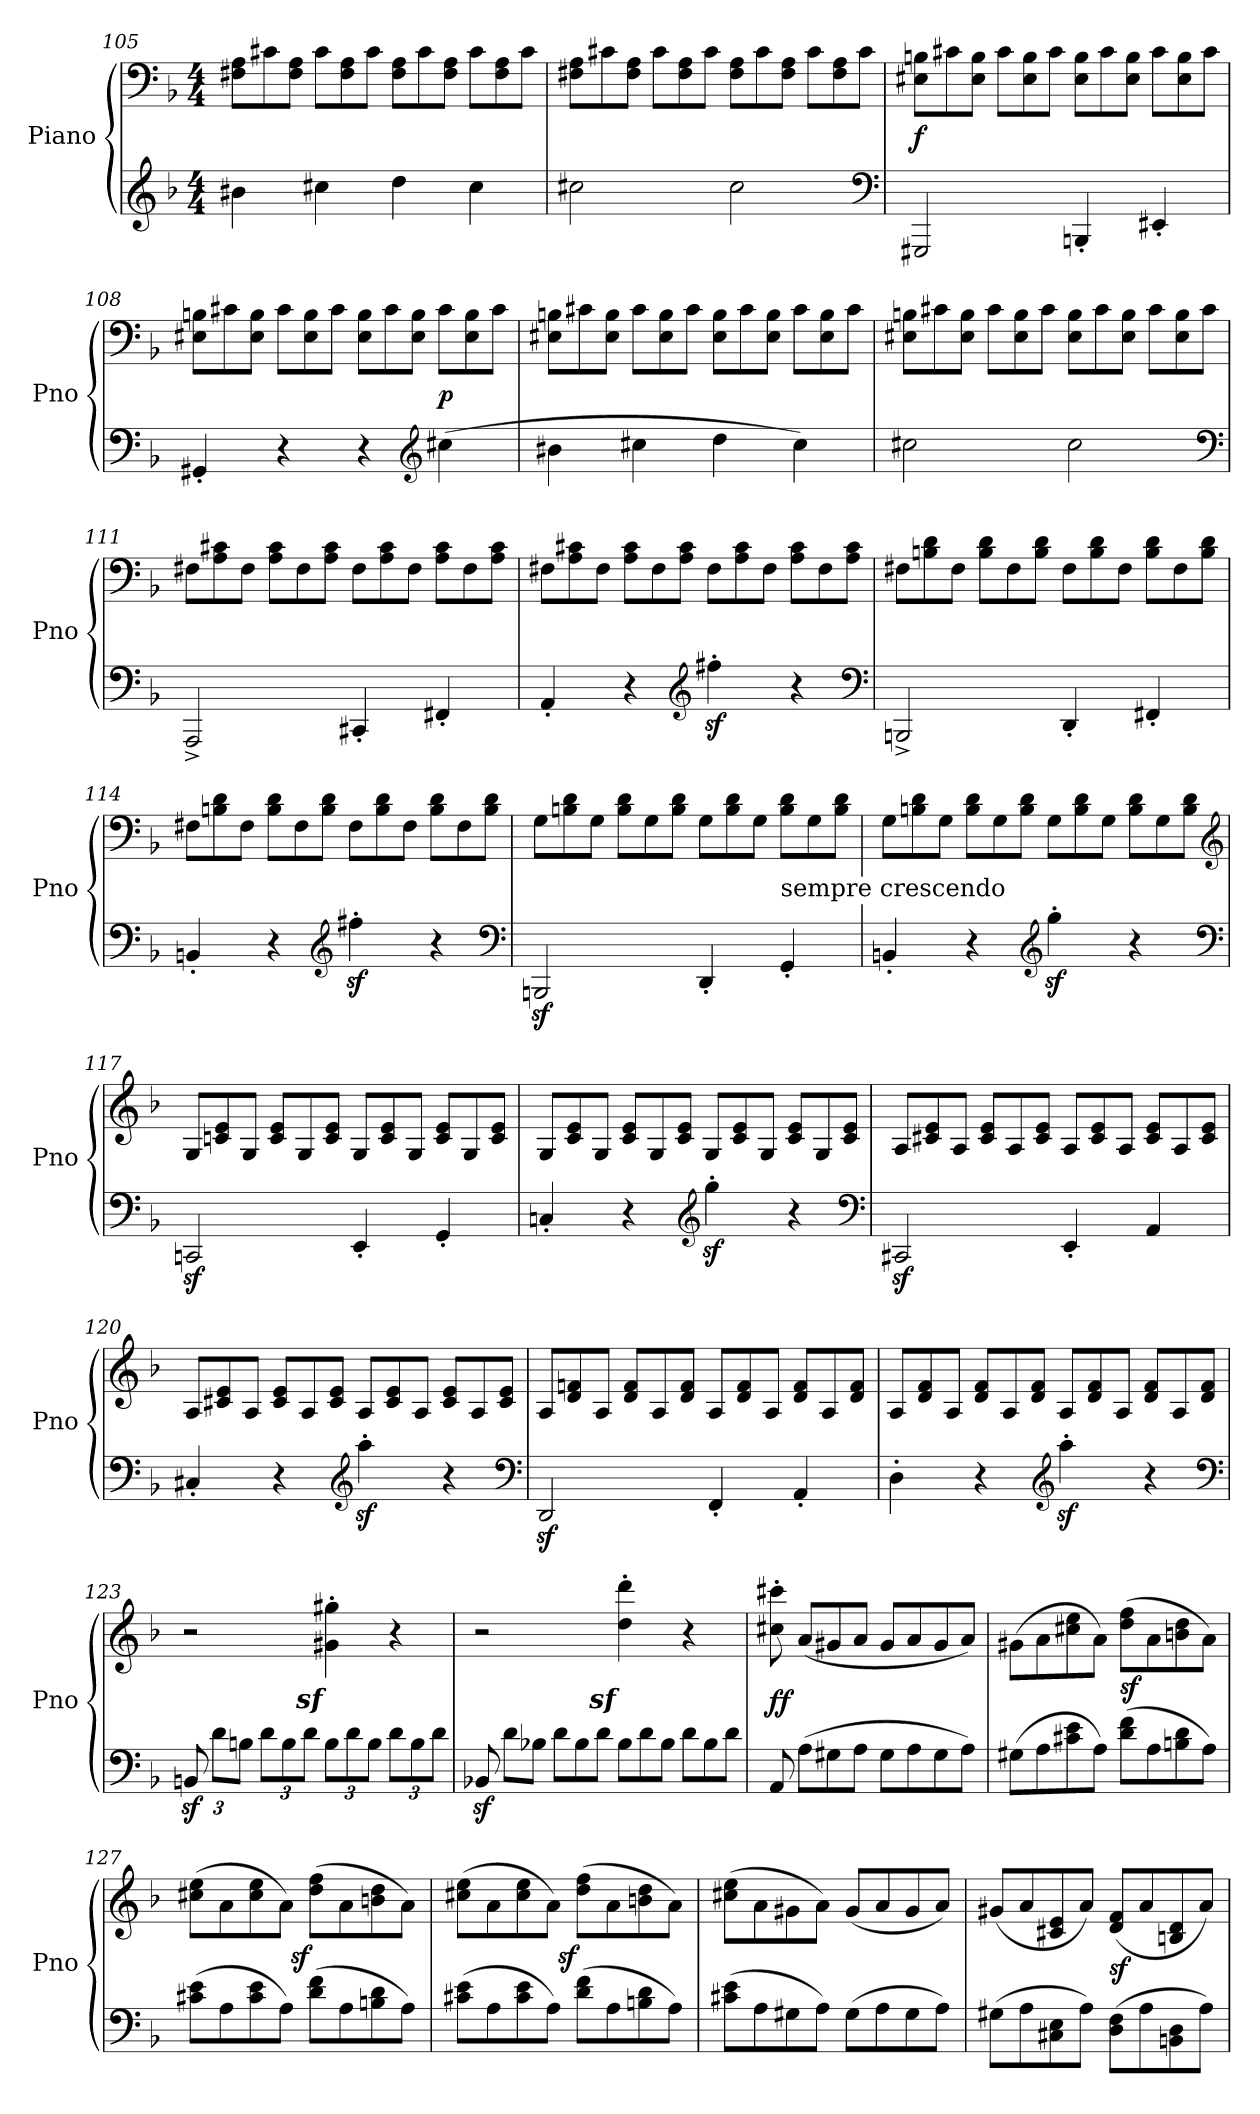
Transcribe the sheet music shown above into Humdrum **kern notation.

**kern	**kern	**dynam
*part1	*part1	*part1
*staff2	*staff1	*staff1/2
*I"Piano	*	*
*I'Pno	*	*
*clefG2	*clefF4	*
*k[b-]	*k[b-]	*
*d:	*d:	*
*M4/4	*M4/4	*
*	*Xtuplet	*
=105	=105	=105
4b#X	12F#X 12AL	.
.	12c#X	.
.	12F# 12AJ	.
4cc#X	12c#L	.
.	12F# 12A	.
.	12c#J	.
4dd	12F# 12AL	.
.	12c#	.
.	12F# 12AJ	.
4cc#	12c#L	.
.	12F# 12A	.
.	12c#J	.
=106	=106	=106
2cc#X	12F#X 12AL	.
.	12c#X	.
.	12F# 12AJ	.
.	12c#L	.
.	12F# 12A	.
.	12c#J	.
2cc#	12F# 12AL	.
.	12c#	.
.	12F# 12AJ	.
.	12c#L	.
.	12F# 12A	.
.	12c#J	.
*clefF4	*	*
=107	=107	=107
2GGG#X	12E#X 12BnL	f
.	12c#X	.
.	12E# 12BJ	.
.	12c#L	.
.	12E# 12B	.
.	12c#J	.
4BBBn'	12E# 12BL	.
.	12c#	.
.	12E# 12BJ	.
4EE#X'	12c#L	.
.	12E# 12B	.
.	12c#J	.
=108	=108	=108
4GG#X'	12E#X 12BnL	.
.	12c#X	.
.	12E# 12BJ	.
4r	12c#L	.
.	12E# 12B	.
.	12c#J	.
4r	12E# 12BL	.
.	12c#	.
.	12E# 12BJ	.
*clefG2	*	*
(4cc#X	12c#L	p
.	12E# 12B	.
.	12c#J	.
=109	=109	=109
4b#X	12E#X 12BnL	.
.	12c#X	.
.	12E# 12BJ	.
4cc#X	12c#L	.
.	12E# 12B	.
.	12c#J	.
4dd	12E# 12BL	.
.	12c#	.
.	12E# 12BJ	.
4cc#)	12c#L	.
.	12E# 12B	.
.	12c#J	.
=110	=110	=110
2cc#X	12E#X 12BnL	.
.	12c#X	.
.	12E# 12BJ	.
.	12c#L	.
.	12E# 12B	.
.	12c#J	.
2cc#	12E# 12BL	.
.	12c#	.
.	12E# 12BJ	.
.	12c#L	.
.	12E# 12B	.
.	12c#J	.
*clefF4	*	*
=111	=111	=111
2AAA^	12F#XL	.
.	12A 12c#X	.
.	12F#J	.
.	12A 12c#L	.
.	12F#	.
.	12A 12c#J	.
4CC#X'	12F#L	.
.	12A 12c#	.
.	12F#J	.
4FF#X'	12A 12c#L	.
.	12F#	.
.	12A 12c#J	.
=112	=112	=112
4AA'	12F#XL	.
.	12A 12c#X	.
.	12F#J	.
4r	12A 12c#L	.
.	12F#	.
.	12A 12c#J	.
*clefG2	*	*
4ff#Xz'	12F#L	.
.	12A 12c#	.
.	12F#J	.
4r	12A 12c#L	.
.	12F#	.
.	12A 12c#J	.
*clefF4	*	*
=113	=113	=113
2BBBn^	12F#XL	.
.	12Bn 12d	.
.	12F#J	.
.	12B 12dL	.
.	12F#	.
.	12B 12dJ	.
4DD'	12F#L	.
.	12B 12d	.
.	12F#J	.
4FF#X'	12B 12dL	.
.	12F#	.
.	12B 12dJ	.
=114	=114	=114
4BBn'	12F#XL	.
.	12Bn 12d	.
.	12F#J	.
4r	12B 12dL	.
.	12F#	.
.	12B 12dJ	.
*clefG2	*	*
4ff#Xz'	12F#L	.
.	12B 12d	.
.	12F#J	.
4r	12B 12dL	.
.	12F#	.
.	12B 12dJ	.
*clefF4	*	*
=115	=115	=115
2BBBnz	12GL	.
.	12Bn 12d	.
.	12GJ	.
.	12B 12dL	.
.	12G	.
.	12B 12dJ	.
4DD'	12GL	.
.	12B 12d	.
.	12GJ	.
!	!LO:TX:c:t=sempre crescendo	!
4GG'	12B 12dL	.
.	12G	.
.	12B 12dJ	.
=116	=116	=116
4BBn'	12GL	.
.	12Bn 12d	.
.	12GJ	.
4r	12B 12dL	.
.	12G	.
.	12B 12dJ	.
*clefG2	*	*
4ggz'	12GL	.
.	12B 12d	.
.	12GJ	.
4r	12B 12dL	.
.	12G	.
.	12B 12dJ	.
*clefF4	*clefG2	*
=117	=117	=117
2CCnz	12GL	.
.	12cn 12e	.
.	12GJ	.
.	12c 12eL	.
.	12G	.
.	12c 12eJ	.
4EE'	12GL	.
.	12c 12e	.
.	12GJ	.
4GG'	12c 12eL	.
.	12G	.
.	12c 12eJ	.
=118	=118	=118
4Cn'	12GL	.
.	12c 12e	.
.	12GJ	.
4r	12c 12eL	.
.	12G	.
.	12c 12eJ	.
*clefG2	*	*
4ggz'	12GL	.
.	12c 12e	.
.	12GJ	.
4r	12c 12eL	.
.	12G	.
.	12c 12eJ	.
*clefF4	*	*
=119	=119	=119
2CC#Xz	12AL	.
.	12c#X 12e	.
.	12AJ	.
.	12c# 12eL	.
.	12A	.
.	12c# 12eJ	.
4EE'	12AL	.
.	12c# 12e	.
.	12AJ	.
4AA	12c# 12eL	.
.	12A	.
.	12c# 12eJ	.
=120	=120	=120
4C#X'	12AL	.
.	12c#X 12e	.
.	12AJ	.
4r	12c# 12eL	.
.	12A	.
.	12c# 12eJ	.
*clefG2	*	*
4aaz'	12AL	.
.	12c# 12e	.
.	12AJ	.
4r	12c# 12eL	.
.	12A	.
.	12c# 12eJ	.
*clefF4	*	*
=121	=121	=121
2DDz	12AL	.
.	12d 12fn	.
.	12AJ	.
.	12d 12fL	.
.	12A	.
.	12d 12fJ	.
4FF'	12AL	.
.	12d 12f	.
.	12AJ	.
4AA'	12d 12fL	.
.	12A	.
.	12d 12fJ	.
=122	=122	=122
4D'	12AL	.
.	12d 12f	.
.	12AJ	.
4r	12d 12fL	.
.	12A	.
.	12d 12fJ	.
*clefG2	*	*
4aaz'	12AL	.
.	12d 12f	.
.	12AJ	.
4r	12d 12fL	.
.	12A	.
.	12d 12fJ	.
*clefF4	*	*
=123	=123	=123
*Xbrackettup	*	*
12BBnz>	2r	.
12dL	.	.
12BnJ	.	.
12dL	.	.
12B	.	.
12dJ	.	.
!	!LO:DY:rj	!
12BL	4g#Xz>' 4gg#Xz>'	.
12d	.	.
12BJ	.	.
12dL	4r	.
12B	.	.
12dJ	.	.
=124	=124	=124
*Xtuplet	*	*
12BB-Xz>	2r	.
12dL	.	.
12B-XJ	.	.
12dL	.	.
12B-	.	.
12dJ	.	.
!	!LO:DY:rj	!
12B-L	4ddz>' 4dddz>'	.
12d	.	.
12B-J	.	.
12dL	4r	.
12B-	.	.
12dJ	.	.
=125	=125	=125
8AA	8cc#X' 8ccc#X'	ff
(8AL	(8aL	.
8G#X	8g#X	.
8AJ	8aJ	.
8G#L	8g#L	.
8A	8a	.
8G#	8g#	.
8AJ)	8aJ)	.
=126	=126	=126
(8G#XL	(8g#X\L	.
8A	8a\	.
8c#X 8e	8cc#X\ 8ee\	.
8AJ)	8a\J)	.
(8d 8fL	(8dd 8ffL	sf
8A	8a	.
8Bn 8d	8bn 8dd	.
8AJ)	8aJ)	.
=127	=127	=127
(8c#X 8eL	(8cc#X 8eeL	.
8A	8a	.
8c# 8e	8cc# 8ee	.
8AJ)	8aJ)	.
!	!	!LO:DY:rj
(8d 8fL	(8dd 8ffL	sf
8A	8a	.
8Bn 8d	8bn 8dd	.
8AJ)	8aJ)	.
=128	=128	=128
(8c#X 8eL	(8cc#X 8eeL	.
8A	8a	.
8c# 8e	8cc# 8ee	.
8AJ)	8aJ)	.
!	!	!LO:DY:rj
(8d 8fL	(8dd 8ffL	sf
8A	8a	.
8Bn 8d	8bn 8dd	.
8AJ)	8aJ)	.
=129	=129	=129
(8c#X 8eL	(8cc#X\ 8ee\L	.
8A	8a\	.
8G#X	8g#X\	.
8AJ)	8a\J)	.
(8G#L	(8g#L	.
8A	8a	.
8G#	8g#	.
8AJ)	8aJ)	.
=130	=130	=130
(8G#XL	(8g#XL	.
8A	8a	.
8C#X 8E	8c#X 8e	.
8AJ)	8aJ)	.
(8D 8FL	(8d 8fL	sf
8A	8a	.
8BBn 8D	8Bn 8d	.
8AJ)	8aJ)	.
=	=	=
*-	*-	*-
